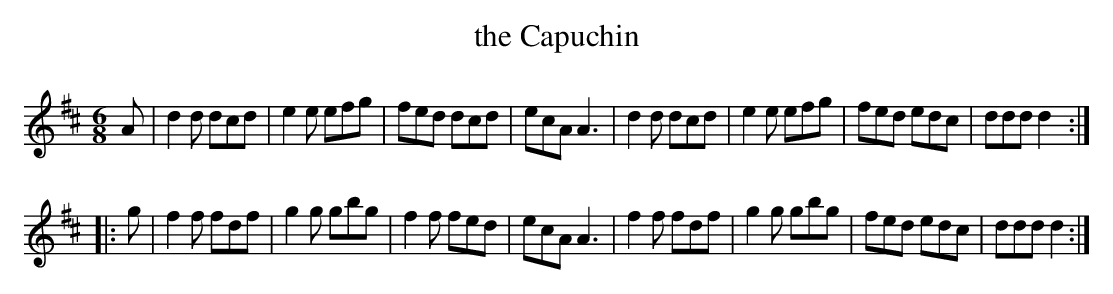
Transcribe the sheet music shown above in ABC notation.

X:1
T:the Capuchin
M:6/8
K:D
A|\
d2d dcd| e2e efg| fed dcd| ecA A3|\
d2d dcd| e2e efg| fed edc| ddd d2:|
|:g|\
f2f fdf| g2g gbg| f2f fed| ecA A3|\
f2f fdf| g2g gbg| fed edc| ddd d2:|
